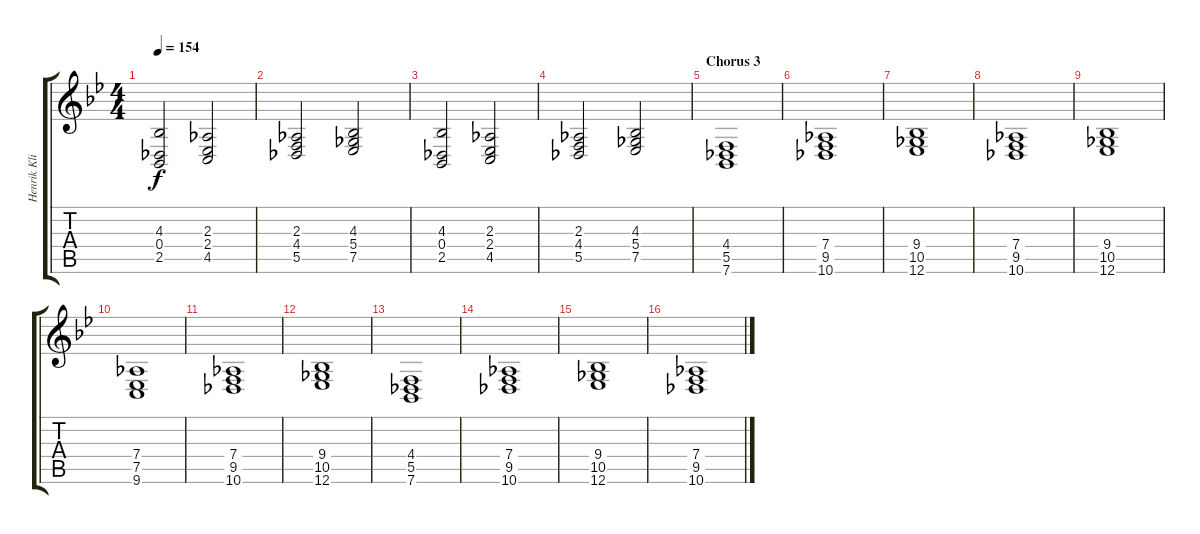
\track ("Henrik Klingenberg 3" "Henrik Kli") {instrument stringensemble1}
\staff {score tabs}
\tuning (Eb4 Bb3 Gb3 Db3 Ab2 Eb2) {hide}
\ts (4 4)
\tempo 154
\clef g2
\ks gminor
(4.3 0.4 2.5).2{dy f volume 10} (2.3 2.4 4.5).2 |
(2.3 4.4 5.5).2 (4.3 5.4 7.5).2 |
(4.3 0.4 2.5).2 (2.3 2.4 4.5).2 |
(2.3 4.4 5.5).2 (4.3 5.4 7.5).2 |
\section ("" "Chorus 3")
(4.4 5.5 7.6).1 |
(7.4 9.5 10.6).1 |
(9.4 10.5 12.6).1 |
(7.4 9.5 10.6).1 |
(9.4 10.5 12.6).1 |
(7.4 7.5 9.6).1 |
(7.4 9.5 10.6).1 |
(9.4 10.5 12.6).1 |
(4.4 5.5 7.6).1 |
(7.4 9.5 10.6).1 |
(9.4 10.5 12.6).1 |
(7.4 9.5 10.6).1
